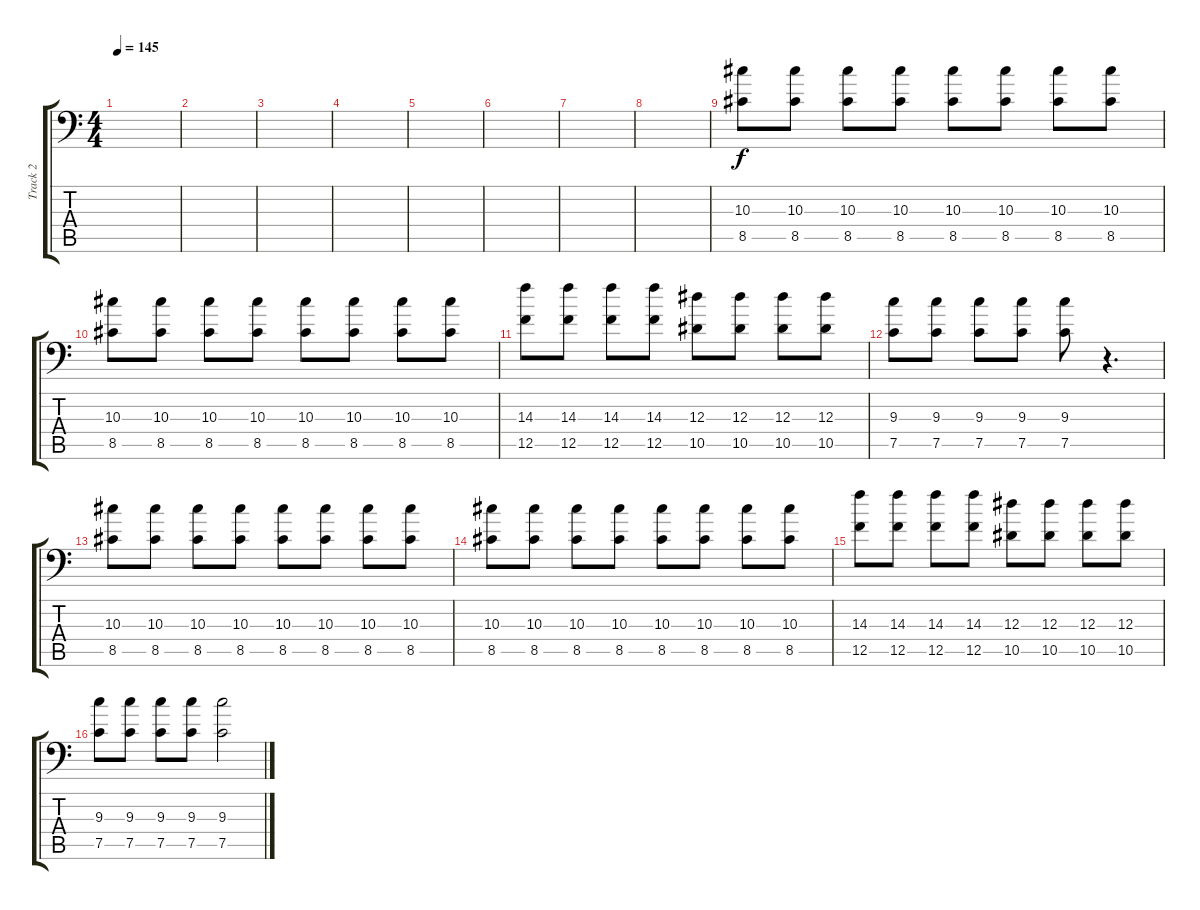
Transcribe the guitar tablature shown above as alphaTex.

\track ("Track 2" "Track 2") {instrument distortionguitar}
\staff {score tabs}
\tuning (C4 G3 Eb3 Bb2 F2 Bb1) {hide}
\ts (4 4)
\tempo 145
\clef f4
\ks c
|
|
|
|
|
|
|
|
(10.3 8.5).8 (10.3 8.5).8 (10.3 8.5).8 (10.3 8.5).8 (10.3 8.5).8 (10.3 8.5).8 (10.3 8.5).8 (10.3 8.5).8 |
(10.3 8.5).8 (10.3 8.5).8 (10.3 8.5).8 (10.3 8.5).8 (10.3 8.5).8 (10.3 8.5).8 (10.3 8.5).8 (10.3 8.5).8 |
(14.3 12.5).8 (14.3 12.5).8 (14.3 12.5).8 (14.3 12.5).8 (12.3 10.5).8 (12.3 10.5).8 (12.3 10.5).8 (12.3 10.5).8 |
(9.3 7.5).8 (9.3 7.5).8 (9.3 7.5).8 (9.3 7.5).8 (9.3 7.5).8 r.4{d} |
(10.3 8.5).8 (10.3 8.5).8 (10.3 8.5).8 (10.3 8.5).8 (10.3 8.5).8 (10.3 8.5).8 (10.3 8.5).8 (10.3 8.5).8 |
(10.3 8.5).8 (10.3 8.5).8 (10.3 8.5).8 (10.3 8.5).8 (10.3 8.5).8 (10.3 8.5).8 (10.3 8.5).8 (10.3 8.5).8 |
(14.3 12.5).8 (14.3 12.5).8 (14.3 12.5).8 (14.3 12.5).8 (12.3 10.5).8 (12.3 10.5).8 (12.3 10.5).8 (12.3 10.5).8 |
(9.3 7.5).8 (9.3 7.5).8 (9.3 7.5).8 (9.3 7.5).8 (9.3 7.5).2
